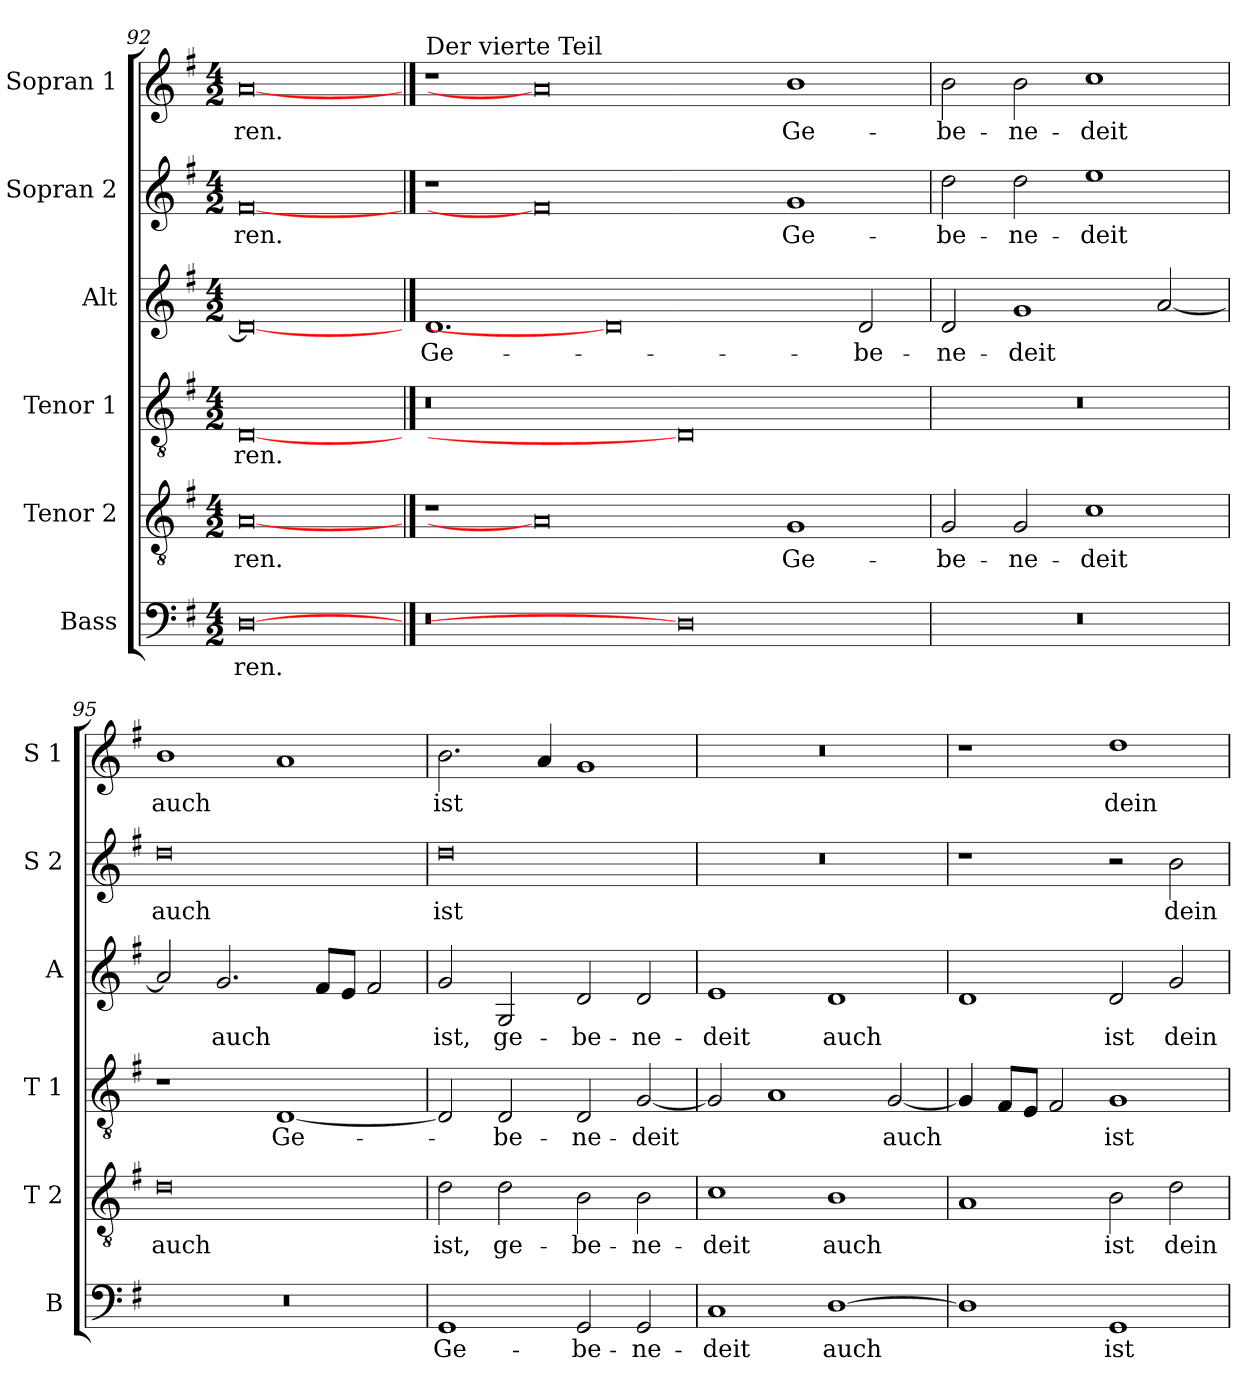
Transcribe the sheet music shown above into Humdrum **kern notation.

**kern	**text	**kern	**text	**kern	**text	**kern	**text	**kern	**text	**kern	**text
*part6	*part6	*part5	*part5	*part4	*part4	*part3	*part3	*part2	*part2	*part1	*part1
*staff6	*staff6	*staff5	*staff5	*staff4	*staff4	*staff3	*staff3	*staff2	*staff2	*staff1	*staff1
*I"Bass	*	*I"Tenor 2	*	*I"Tenor 1	*	*I"Alt	*	*I"Sopran 2	*	*I"Sopran 1	*
*I'B	*	*I'T 2	*	*I'T 1	*	*I'A	*	*I'S 2	*	*I'S 1	*
*clefF4	*	*clefGv2	*	*clefGv2	*	*clefG2	*	*clefG2	*	*clefG2	*
*k[f#]	*	*k[f#]	*	*k[f#]	*	*k[f#]	*	*k[f#]	*	*k[f#]	*
*M4/2	*	*M4/2	*	*M4/2	*	*M4/2	*	*M4/2	*	*M4/2	*
=92	=92	=92	=92	=92	=92	=92	=92	=92	=92	=92	=92
[0D	-ren.	[0A	-ren.	[0D	-ren.	0d_	.	[0f#	-ren.	[0a	-ren.
!!LO:PB:g=z
==93	==93	==93	==93	==93	==93	==93	==93	==93	==93	==93	==93
!	!	!	!	!	!	!	!	!	!	!LO:TX:a:t=Der vierte Teil	!
0r	.	1r	.	0r	.	1.d	Ge-	1r	.	1r	.
.	.	0A]	.	.	.	.	.	0f#]	.	0a]	.
.	.	.	.	.	.	0d]	.	.	.	.	.
0D]	.	.	.	0D]	.	.	.	.	.	.	.
.	.	1G	Ge-	.	.	.	.	1g	Ge-	1b	Ge-
.	.	.	.	.	.	2d/	-be-	.	.	.	.
=94	=94	=94	=94	=94	=94	=94	=94	=94	=94	=94	=94
0r	.	2G/	-be-	0r	.	2d/	-ne-	2dd\	-be-	2b\	-be-
.	.	2G/	-ne-	.	.	1g	-deit	2dd\	-ne-	2b\	-ne-
.	.	1c	-deit	.	.	.	.	1ee	-deit	1cc	-deit
.	.	.	.	.	.	[2a/	.	.	.	.	.
=95	=95	=95	=95	=95	=95	=95	=95	=95	=95	=95	=95
0r	.	0d	auch	1r	.	2a/]	.	0dd	auch	1b	auch
.	.	.	.	.	.	2.g/	auch	.	.	.	.
.	.	.	.	[1D	Ge-	.	.	.	.	1a	.
.	.	.	.	.	.	8f#/L	.	.	.	.	.
.	.	.	.	.	.	8e/J	.	.	.	.	.
.	.	.	.	.	.	2f#/	.	.	.	.	.
=96	=96	=96	=96	=96	=96	=96	=96	=96	=96	=96	=96
1GG	Ge-	2d\	ist,	2D/]	.	2g/	ist,	0dd	ist	2.b\	ist
.	.	2d\	ge-	2D/	-be-	2G/	ge-	.	.	.	.
.	.	.	.	.	.	.	.	.	.	4a/	.
2GG/	-be-	2B\	-be-	2D/	-ne-	2d/	-be-	.	.	1g	.
2GG/	-ne-	2B\	-ne-	[2G/	-deit	2d/	-ne-	.	.	.	.
=97	=97	=97	=97	=97	=97	=97	=97	=97	=97	=97	=97
1C	-deit	1c	-deit	2G/]	.	1e	-deit	0r	.	0r	.
.	.	.	.	1A	.	.	.	.	.	.	.
[1D	auch	1B	auch	.	.	1d	auch	.	.	.	.
.	.	.	.	[2G/	auch	.	.	.	.	.	.
!!LO:LB:g=z
=98	=98	=98	=98	=98	=98	=98	=98	=98	=98	=98	=98
1D]	.	1A	.	4G/]	.	1d	.	1r	.	1r	.
.	.	.	.	8F#/L	.	.	.	.	.	.	.
.	.	.	.	8E/J	.	.	.	.	.	.	.
.	.	.	.	2F#/	.	.	.	.	.	.	.
1GG	ist	2B\	ist	1G	ist	2d/	ist	2r	.	1dd	dein
.	.	2d\	dein	.	.	2g/	dein	2b\	dein	.	.
=	=	=	=	=	=	=	=	=	=	=	=
*-	*-	*-	*-	*-	*-	*-	*-	*-	*-	*-	*-
